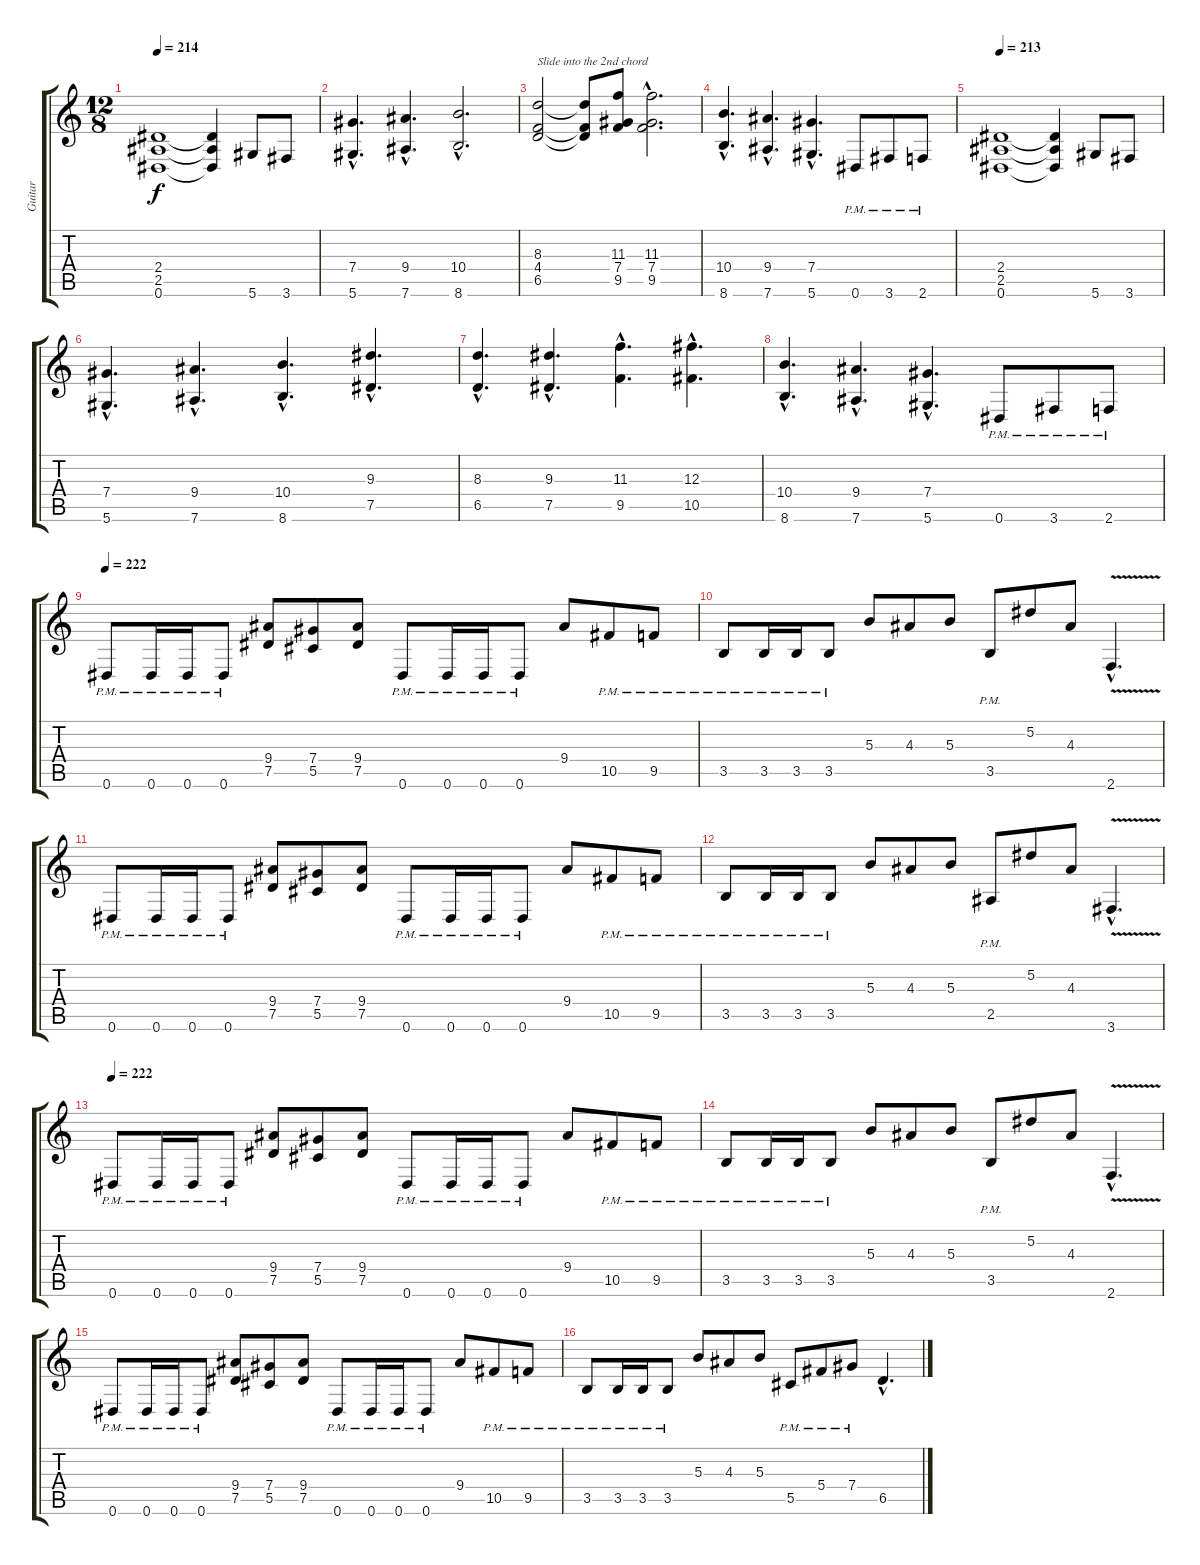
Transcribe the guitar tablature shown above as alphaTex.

\track ("Guitar" "Guitar") {instrument distortionguitar}
\staff {score tabs}
\tuning (Eb4 Bb3 Gb3 Db3 Ab2 Eb2) {hide}
\ts (12 8)
\tempo 214
\clef g2
\ks c
(2.4 2.5 0.6).1{dy f} (2.4{t} 2.5{t} 0.6{t}).4 5.6.8 3.6.8 |
(7.4{hac} 5.6{hac}).4{d} (9.4{hac} 7.6{hac}).4{d} (10.4{hac} 8.6{hac}).2{d} |
(8.3 4.4 6.5).2{txt "Slide into the 2nd chord"} (8.3{t} 4.4{t} 6.5{t}).8 (11.3 7.4 9.5).8 (11.3{hac} 7.4{hac} 9.5{hac}).2{d} |
(10.4{hac} 8.6{hac}).4{d} (9.4{hac} 7.6{hac}).4{d} (7.4{hac} 5.6{hac}).4{d} 0.6{pm}.8 3.6{pm}.8 2.6{pm}.8 |
\tempo 213
(2.4 2.5 0.6).1 (2.4{t} 2.5{t} 0.6{t}).4 5.6.8 3.6.8 |
(7.4{hac} 5.6{hac}).4{d} (9.4{hac} 7.6{hac}).4{d} (10.4{hac} 8.6{hac}).4{d} (9.3{hac} 7.5{hac}).4{d} |
(8.3{hac} 6.5{hac}).4{d} (9.3{hac} 7.5{hac}).4{d} (11.3{hac} 9.5{hac}).4{d} (12.3{hac} 10.5{hac}).4{d} |
(10.4{hac} 8.6{hac}).4{d} (9.4{hac} 7.6{hac}).4{d} (7.4{hac} 5.6{hac}).4{d} 0.6{pm}.8 3.6{pm}.8 2.6{pm}.8 |
\tempo 222
0.6{pm}.8 0.6{pm}.16 0.6{pm}.16 0.6{pm}.8 (9.4 7.5).8 (7.4 5.5).8 (9.4 7.5).8 0.6{pm}.8 0.6{pm}.16 0.6{pm}.16 0.6{pm}.8 9.4.8 10.5{pm}.8 9.5{pm}.8 |
3.5{pm}.8 3.5{pm}.16 3.5{pm}.16 3.5{pm}.8 5.3.8 4.3.8 5.3.8 3.5{pm}.8 5.2.8 4.3.8 2.6{v hac}.4{d} |
0.6{pm}.8 0.6{pm}.16 0.6{pm}.16 0.6{pm}.8 (9.4 7.5).8 (7.4 5.5).8 (9.4 7.5).8 0.6{pm}.8 0.6{pm}.16 0.6{pm}.16 0.6{pm}.8 9.4.8 10.5{pm}.8 9.5{pm}.8 |
3.5{pm}.8 3.5{pm}.16 3.5{pm}.16 3.5{pm}.8 5.3.8 4.3.8 5.3.8 2.5{pm}.8 5.2.8 4.3.8 3.6{v hac}.4{d} |
\tempo 222
0.6{pm}.8 0.6{pm}.16 0.6{pm}.16 0.6{pm}.8 (9.4 7.5).8 (7.4 5.5).8 (9.4 7.5).8 0.6{pm}.8 0.6{pm}.16 0.6{pm}.16 0.6{pm}.8 9.4.8 10.5{pm}.8 9.5{pm}.8 |
3.5{pm}.8 3.5{pm}.16 3.5{pm}.16 3.5{pm}.8 5.3.8 4.3.8 5.3.8 3.5{pm}.8 5.2.8 4.3.8 2.6{v hac}.4{d} |
0.6{pm}.8 0.6{pm}.16 0.6{pm}.16 0.6{pm}.8 (9.4 7.5).8 (7.4 5.5).8 (9.4 7.5).8 0.6{pm}.8 0.6{pm}.16 0.6{pm}.16 0.6{pm}.8 9.4.8 10.5{pm}.8 9.5{pm}.8 |
3.5{pm}.8 3.5{pm}.16 3.5{pm}.16 3.5{pm}.8 5.3.8 4.3.8 5.3.8 5.5{pm}.8 5.4{pm}.8 7.4{pm}.8 6.5{hac}.4{d}
